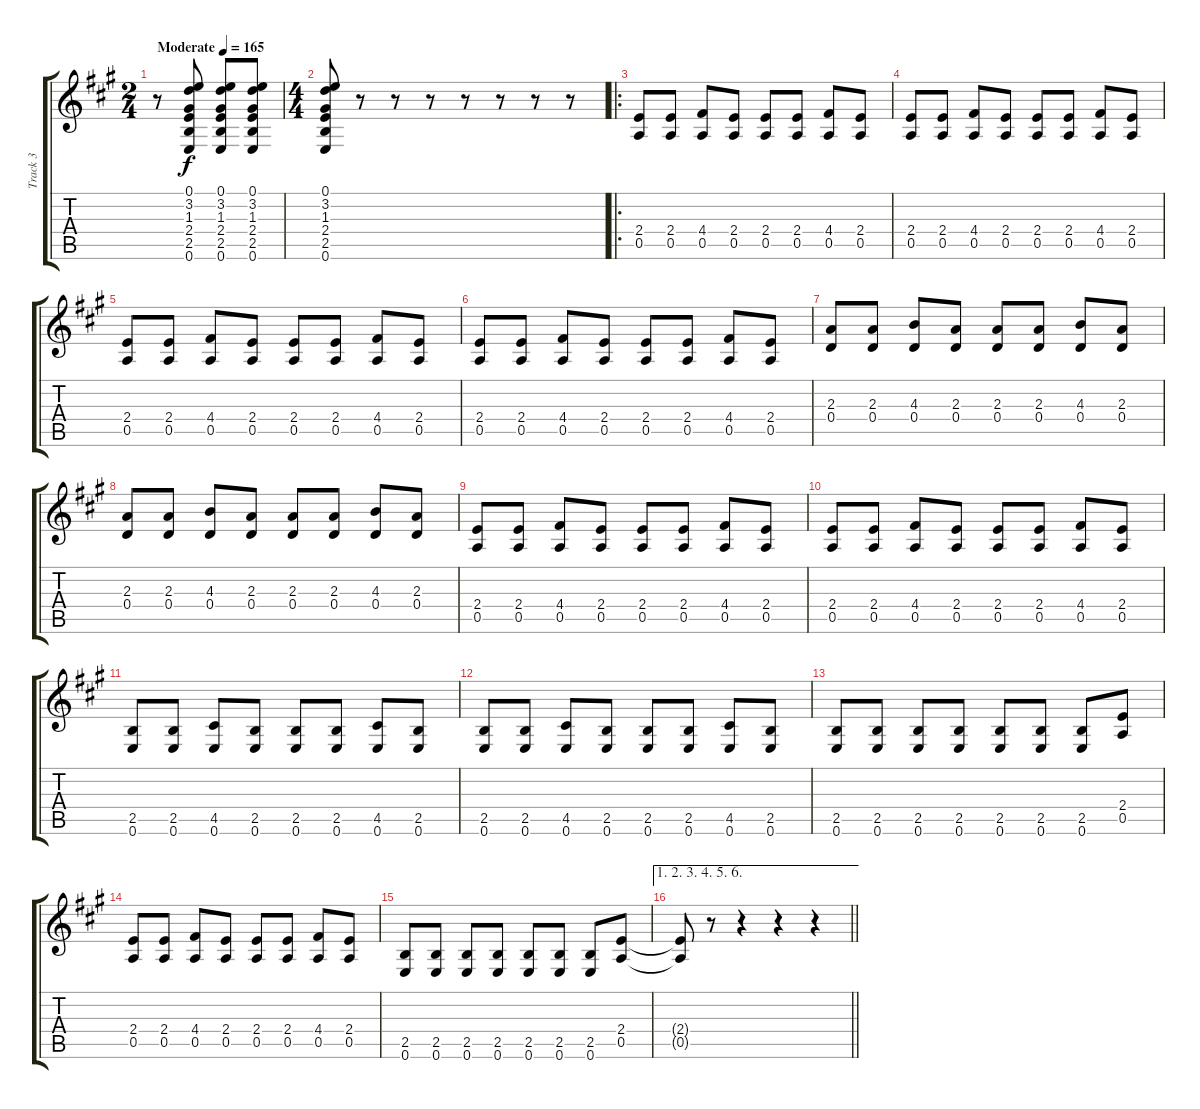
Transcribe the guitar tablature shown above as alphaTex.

\track ("Track 3" "Track 3") {instrument electricguitarjazz}
\staff {score tabs}
\tuning (E4 B3 G3 D3 A2 E2) {hide}
\ts (2 4)
\tempo (165 "Moderate")
\clef g2
\ks a
r.8{dy f instrument electricguitarjazz} (0.1 3.2 1.3 2.4 2.5 0.6).8 (0.1 3.2 1.3 2.4 2.5 0.6).8 (0.1 3.2 1.3 2.4 2.5 0.6).8 |
\ts (4 4)
(0.1 3.2 1.3 2.4 2.5 0.6).8 r.8 r.8 r.8 r.8 r.8 r.8 r.8 |
\ro
(2.4 0.5).8 (2.4 0.5).8 (4.4 0.5).8 (2.4 0.5).8 (2.4 0.5).8 (2.4 0.5).8 (4.4 0.5).8 (2.4 0.5).8 |
(2.4 0.5).8 (2.4 0.5).8 (4.4 0.5).8 (2.4 0.5).8 (2.4 0.5).8 (2.4 0.5).8 (4.4 0.5).8 (2.4 0.5).8 |
(2.4 0.5).8 (2.4 0.5).8 (4.4 0.5).8 (2.4 0.5).8 (2.4 0.5).8 (2.4 0.5).8 (4.4 0.5).8 (2.4 0.5).8 |
(2.4 0.5).8 (2.4 0.5).8 (4.4 0.5).8 (2.4 0.5).8 (2.4 0.5).8 (2.4 0.5).8 (4.4 0.5).8 (2.4 0.5).8 |
(2.3 0.4).8 (2.3 0.4).8 (4.3 0.4).8 (2.3 0.4).8 (2.3 0.4).8 (2.3 0.4).8 (4.3 0.4).8 (2.3 0.4).8 |
(2.3 0.4).8 (2.3 0.4).8 (4.3 0.4).8 (2.3 0.4).8 (2.3 0.4).8 (2.3 0.4).8 (4.3 0.4).8 (2.3 0.4).8 |
(2.4 0.5).8 (2.4 0.5).8 (4.4 0.5).8 (2.4 0.5).8 (2.4 0.5).8 (2.4 0.5).8 (4.4 0.5).8 (2.4 0.5).8 |
(2.4 0.5).8 (2.4 0.5).8 (4.4 0.5).8 (2.4 0.5).8 (2.4 0.5).8 (2.4 0.5).8 (4.4 0.5).8 (2.4 0.5).8 |
(2.5 0.6).8 (2.5 0.6).8 (4.5 0.6).8 (2.5 0.6).8 (2.5 0.6).8 (2.5 0.6).8 (4.5 0.6).8 (2.5 0.6).8 |
(2.5 0.6).8 (2.5 0.6).8 (4.5 0.6).8 (2.5 0.6).8 (2.5 0.6).8 (2.5 0.6).8 (4.5 0.6).8 (2.5 0.6).8 |
(2.5 0.6).8 (2.5 0.6).8 (2.5 0.6).8 (2.5 0.6).8 (2.5 0.6).8 (2.5 0.6).8 (2.5 0.6).8 (2.4 0.5).8 |
(2.4 0.5).8 (2.4 0.5).8 (4.4 0.5).8 (2.4 0.5).8 (2.4 0.5).8 (2.4 0.5).8 (4.4 0.5).8 (2.4 0.5).8 |
(2.5 0.6).8 (2.5 0.6).8 (2.5 0.6).8 (2.5 0.6).8 (2.5 0.6).8 (2.5 0.6).8 (2.5 0.6).8 (2.4 0.5).8 |
\ae (1 2 3 4 5 6)
\barLineRight lightlight
(2.4{t} 0.5{t}).8 r.8 r.4 r.4 r.4
